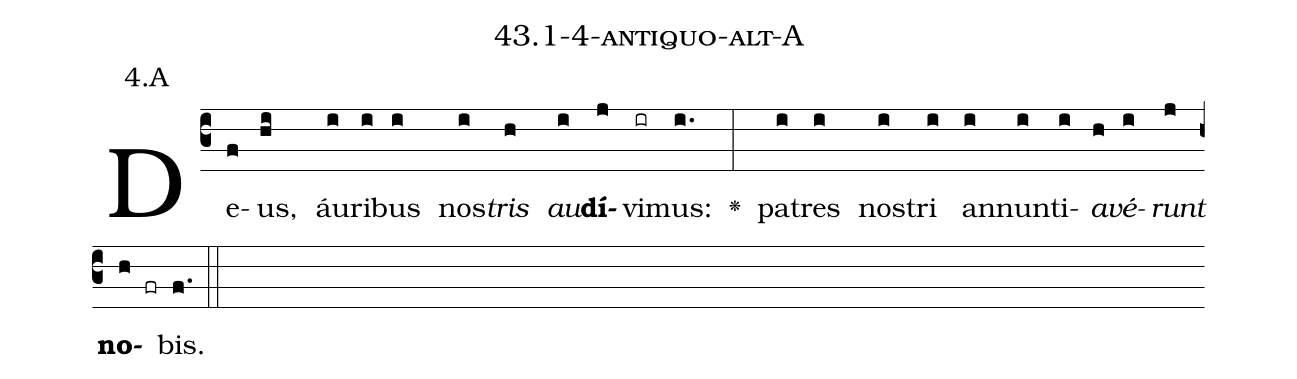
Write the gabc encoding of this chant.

name: 43.1-4-antiquo-alt-A;
annotation: 4.A;
%%
(c3)De(f)us,(hi) áu(i)ri(i)bus(i) nos(i)<i>tris</i>(h) <i>au</i>(i)<b>dí</b>(j)vi(ir)mus:(i.) <v>\greheightstar</v>(:) pa(i)tres(i) nos(i)tri(i) an(i)nun(i)ti(i)<i>a</i>(h)<i>vé</i>(i)<i>runt</i>(j) <b>no</b>(h fr)bis.(f.) (::)


%E(i) u(h) o(i) u(j) a(h) e.(f.) (::)
